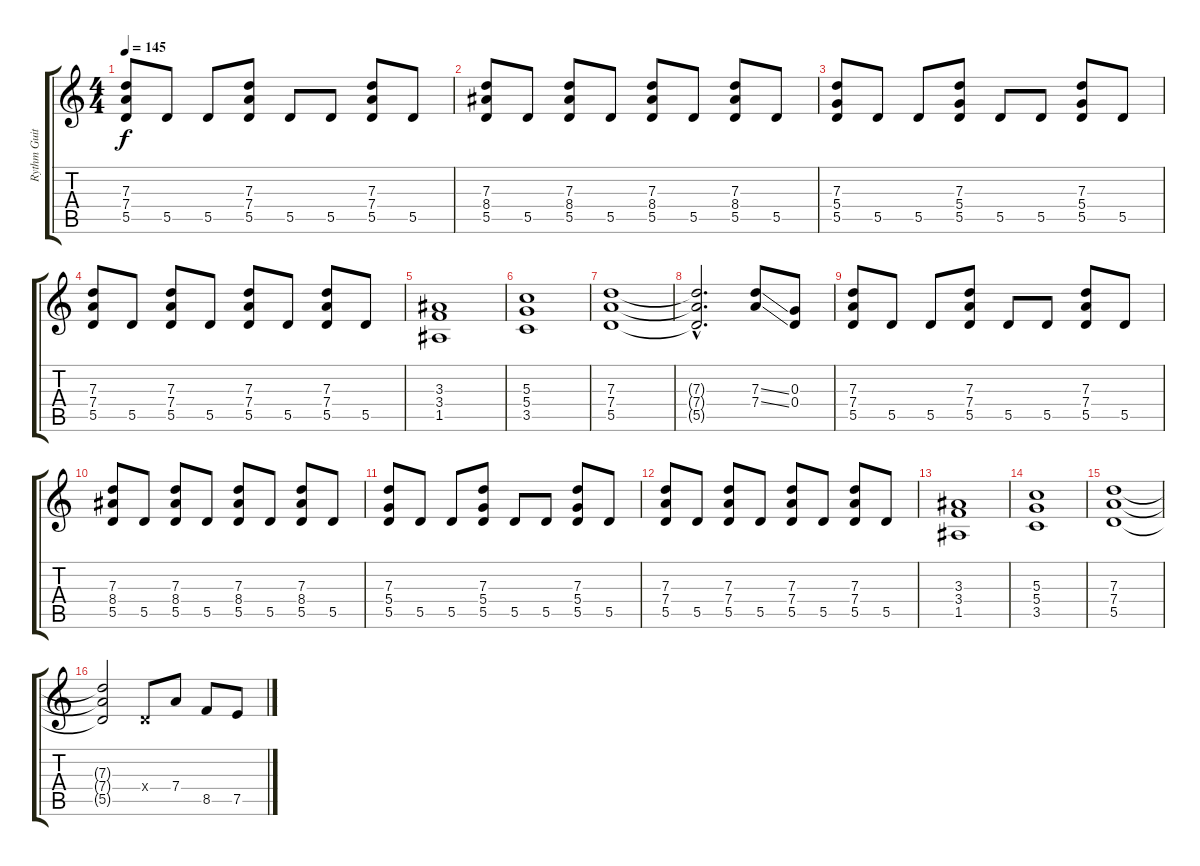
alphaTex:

\track ("Rythm Guitar" "Rythm Guit") {instrument distortionguitar}
\staff {score tabs}
\tuning (E4 B3 G3 D3 A2 E2) {hide}
\ts (4 4)
\tempo 145
\clef g2
\ks c
(7.3 7.4 5.5).8{dy f} 5.5.8 5.5.8 (7.3 7.4 5.5).8 5.5.8 5.5.8 (7.3 7.4 5.5).8 5.5.8 |
(7.3 8.4 5.5).8 5.5.8 (7.3 8.4 5.5).8 5.5.8 (7.3 8.4 5.5).8 5.5.8 (7.3 8.4 5.5).8 5.5.8 |
(7.3 5.4 5.5).8 5.5.8 5.5.8 (7.3 5.4 5.5).8 5.5.8 5.5.8 (7.3 5.4 5.5).8 5.5.8 |
(7.3 7.4 5.5).8 5.5.8 (7.3 7.4 5.5).8 5.5.8 (7.3 7.4 5.5).8 5.5.8 (7.3 7.4 5.5).8 5.5.8 |
(3.3 3.4 1.5).1 |
(5.3 5.4 3.5).1 |
(7.3 7.4 5.5).1 |
(7.3{hac t} 7.4{hac t} 5.5{hac t}).2{d} (7.3{ss} 7.4{ss}).8 (0.3 0.4).8 |
(7.3 7.4 5.5).8 5.5.8 5.5.8 (7.3 7.4 5.5).8 5.5.8 5.5.8 (7.3 7.4 5.5).8 5.5.8 |
(7.3 8.4 5.5).8 5.5.8 (7.3 8.4 5.5).8 5.5.8 (7.3 8.4 5.5).8 5.5.8 (7.3 8.4 5.5).8 5.5.8 |
(7.3 5.4 5.5).8 5.5.8 5.5.8 (7.3 5.4 5.5).8 5.5.8 5.5.8 (7.3 5.4 5.5).8 5.5.8 |
(7.3 7.4 5.5).8 5.5.8 (7.3 7.4 5.5).8 5.5.8 (7.3 7.4 5.5).8 5.5.8 (7.3 7.4 5.5).8 5.5.8 |
(3.3 3.4 1.5).1 |
(5.3 5.4 3.5).1 |
(7.3 7.4 5.5).1 |
(7.3{t} 7.4{t} 5.5{t}).2 0.4{x}.8 7.4.8 8.5.8 7.5.8
